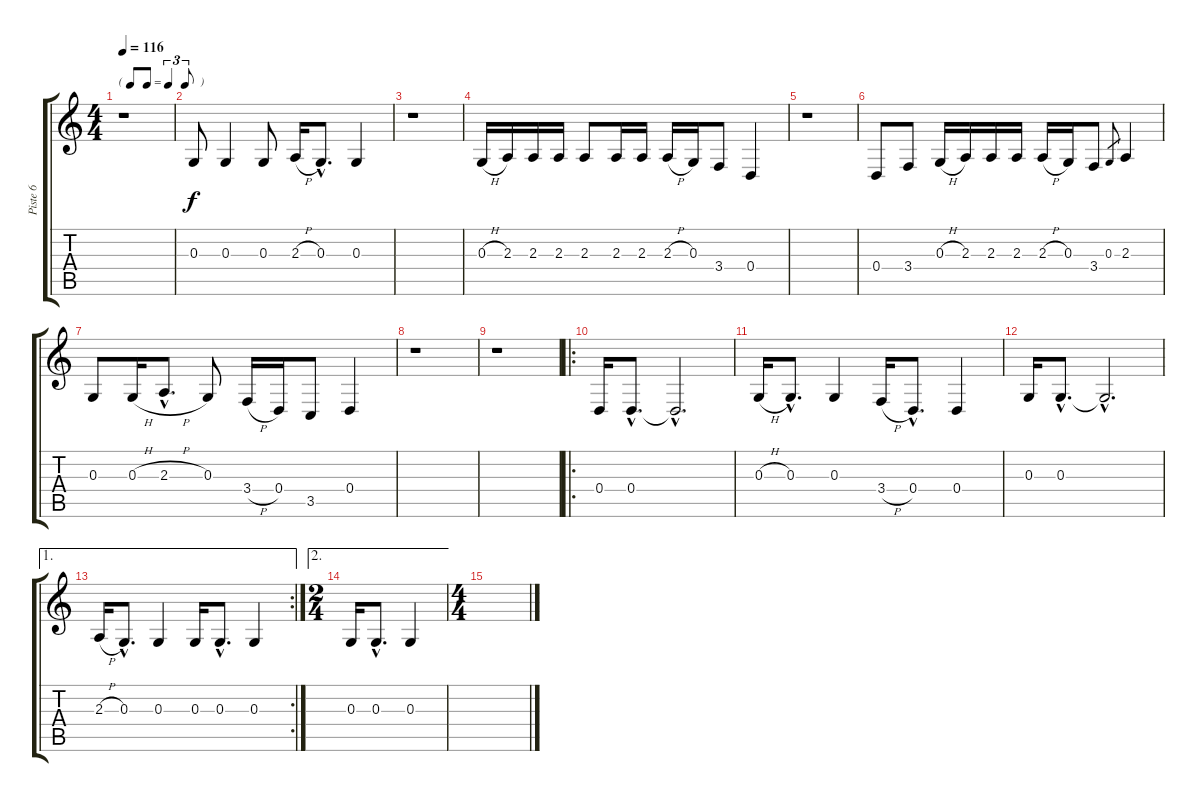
\track ("Piste 6" "Piste 6") {instrument lead5charang}
\staff {score tabs}
\tuning (E4 B3 G3 D3 A2 E2) {hide}
\ts (4 4)
\tf triplet8th
\tempo 116
\clef g2
\ks c
r.1{dy f} |
0.3.8 0.3.4 0.3.8 2.3{h}.16 0.3{hac}.8{d} 0.3.4 |
r.1 |
0.3{h}.16 2.3.16 2.3.16 2.3.16 2.3.8 2.3.16 2.3.16 2.3{h}.16 0.3.16 3.4.8 0.4.4 |
r.1 |
0.4.8 3.4.8 0.3{h}.16 2.3.16 2.3.16 2.3.16 2.3{h}.16 0.3.16 3.4.8 0.3.8{gr} 2.3.4 |
0.3.8 0.3{h}.16 2.3{h hac}.8{d} 0.3.8 3.4{h}.16 0.4.16 3.5.8 0.4.4 |
r.1 |
r.1 |
\ro
0.4.16 0.4{hac}.8{d} 0.4{hac t}.2{d} |
0.3{h}.16 0.3{hac}.8{d} 0.3.4 3.4{h}.16 0.4{hac}.8{d} 0.4.4 |
0.3.16 0.3{hac}.8{d} 0.3{hac t}.2{d} |
\ae 1
\rc 2
2.3{h}.16 0.3{hac}.8{d} 0.3.4 0.3.16 0.3{hac}.8{d} 0.3.4 |
\ae 2
\ts (2 4)
0.3.16 0.3{hac}.8{d} 0.3.4 |
\ts (4 4)
